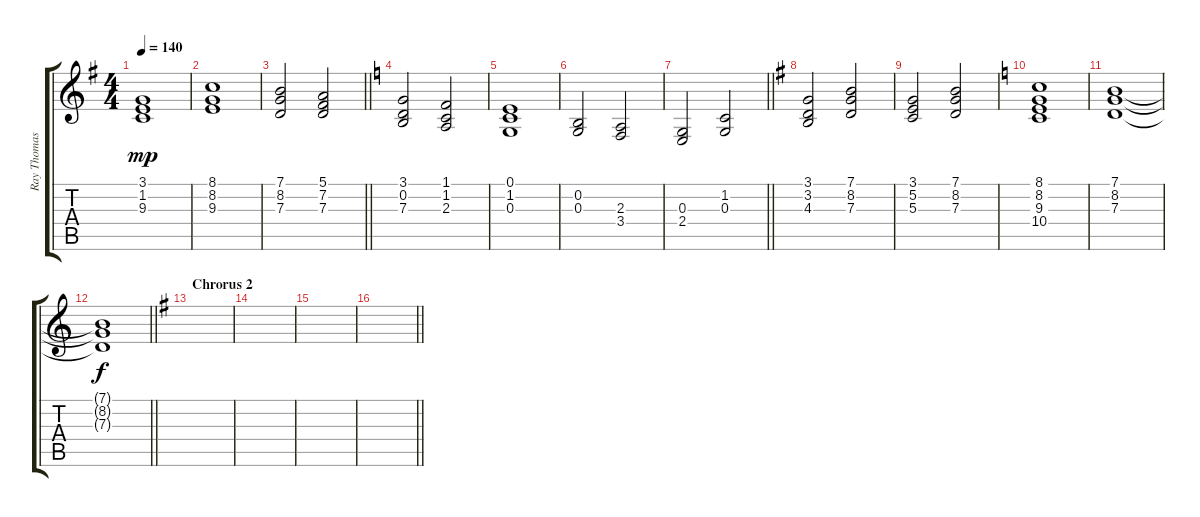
\track ("Ray Thomas" "Ray Thomas") {instrument synthvoice}
\staff {score tabs}
\tuning (E4 B3 G3 D3 A2 E2) {hide}
\ts (4 4)
\tempo 140
\clef g2
\ks g
(3.1 1.2 9.3).1{dy mp} |
(8.1 8.2 9.3).1 |
\barLineRight lightlight
(7.1 8.2 7.3).2 (5.1 7.2 7.3).2 |
\section ("" "")
\ks c
(3.1 0.2 7.3).2 (1.1 1.2 2.3).2 |
(0.1 1.2 0.3).1 |
(0.2 0.3).2 (2.3 3.4).2 |
\barLineRight lightlight
(0.3 2.4).2 (1.2 0.3).2 |
\section ("" "")
\ks g
(3.1 3.2 4.3).2 (7.1 8.2 7.3).2 |
(3.1 5.2 5.3).2 (7.1 8.2 7.3).2 |
\ks c
(8.1 8.2 9.3 10.4).1 |
(7.1 8.2 7.3).1{volume 0} |
\barLineRight lightlight
(7.1{t} 8.2{t} 7.3{t}).1{dy f} |
\section ("" "Chrorus 2")
\ks g
|
|
|
\barLineRight lightlight
